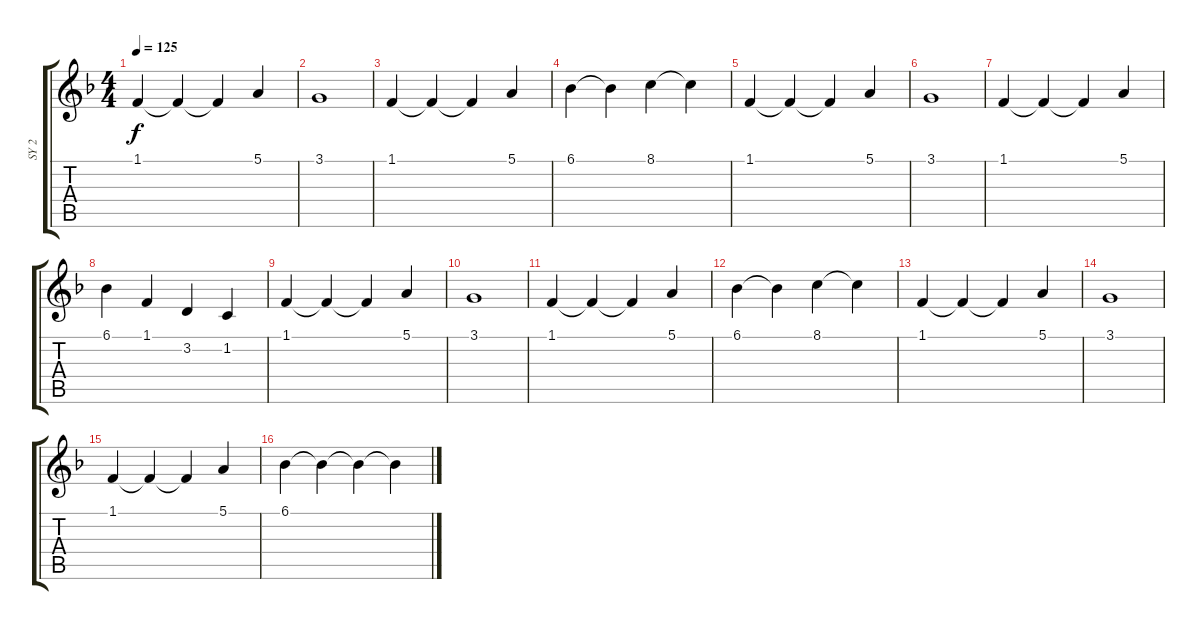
\track ("SY 2" "SY 2") {instrument fx1rain}
\staff {score tabs}
\tuning (E4 B3 G3 D3 A2 E2) {hide}
\ts (4 4)
\tempo 125
\clef g2
\ks f
1.1.4{dy f} 1.1{t}.4 1.1{t}.4 5.1.4 |
3.1.1 |
1.1.4 1.1{t}.4 1.1{t}.4 5.1.4 |
6.1.4 6.1{t}.4 8.1.4 8.1{t}.4 |
1.1.4 1.1{t}.4 1.1{t}.4 5.1.4 |
3.1.1 |
1.1.4 1.1{t}.4 1.1{t}.4 5.1.4 |
6.1.4 1.1.4 3.2.4 1.2.4 |
1.1.4 1.1{t}.4 1.1{t}.4 5.1.4 |
3.1.1 |
1.1.4 1.1{t}.4 1.1{t}.4 5.1.4 |
6.1.4 6.1{t}.4 8.1.4 8.1{t}.4 |
1.1.4 1.1{t}.4 1.1{t}.4 5.1.4 |
3.1.1 |
1.1.4 1.1{t}.4 1.1{t}.4 5.1.4 |
6.1.4 6.1{t}.4 6.1{t}.4 6.1{t}.4
